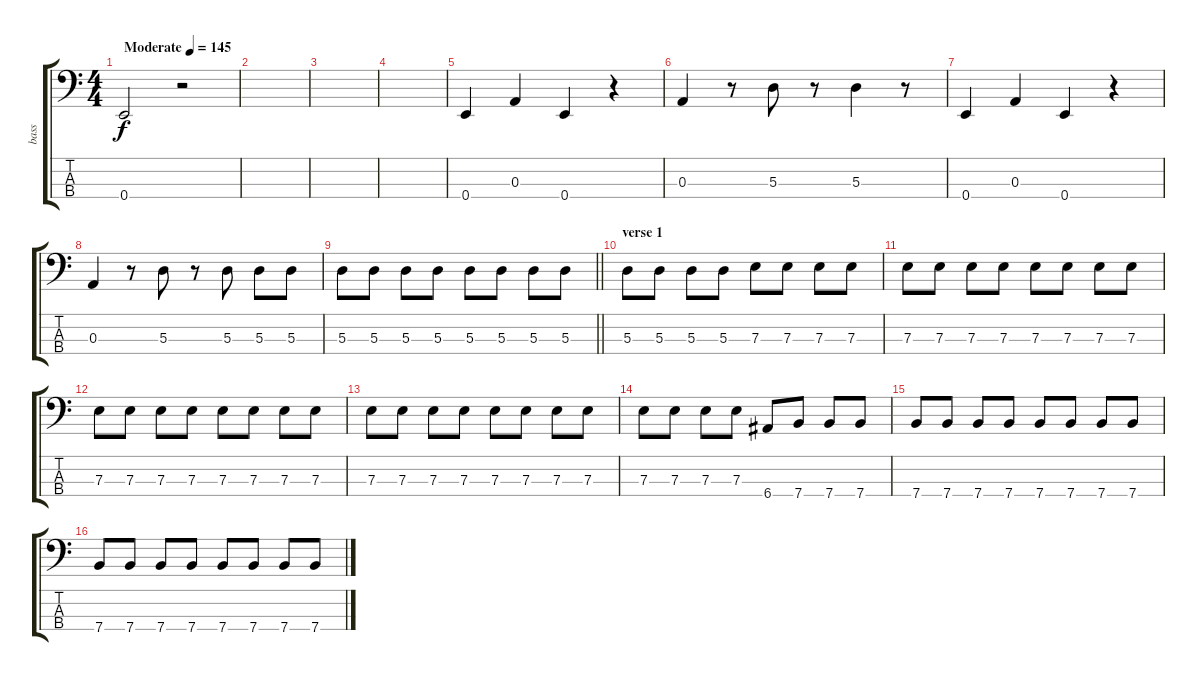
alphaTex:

\track ("bass" "bass") {instrument electricbasspick}
\staff {score tabs}
\tuning (G2 D2 A1 E1) {hide}
\ts (4 4)
\tempo (145 "Moderate")
\clef f4
\ks c
0.4.2{dy f instrument electricbasspick} r.2 |
|
|
|
0.4.4 0.3.4 0.4.4 r.4 |
0.3.4 r.8 5.3.8 r.8 5.3.4 r.8 |
0.4.4 0.3.4 0.4.4 r.4 |
0.3.4 r.8 5.3.8 r.8 5.3.8 5.3.8 5.3.8 |
\barLineRight lightlight
5.3.8 5.3.8 5.3.8 5.3.8 5.3.8 5.3.8 5.3.8 5.3.8 |
\section ("" "verse 1")
5.3.8 5.3.8 5.3.8 5.3.8 7.3.8 7.3.8 7.3.8 7.3.8 |
7.3.8 7.3.8 7.3.8 7.3.8 7.3.8 7.3.8 7.3.8 7.3.8 |
7.3.8 7.3.8 7.3.8 7.3.8 7.3.8 7.3.8 7.3.8 7.3.8 |
7.3.8 7.3.8 7.3.8 7.3.8 7.3.8 7.3.8 7.3.8 7.3.8 |
7.3.8 7.3.8 7.3.8 7.3.8 6.4.8 7.4.8 7.4.8 7.4.8 |
7.4.8 7.4.8 7.4.8 7.4.8 7.4.8 7.4.8 7.4.8 7.4.8 |
7.4.8 7.4.8 7.4.8 7.4.8 7.4.8 7.4.8 7.4.8 7.4.8
